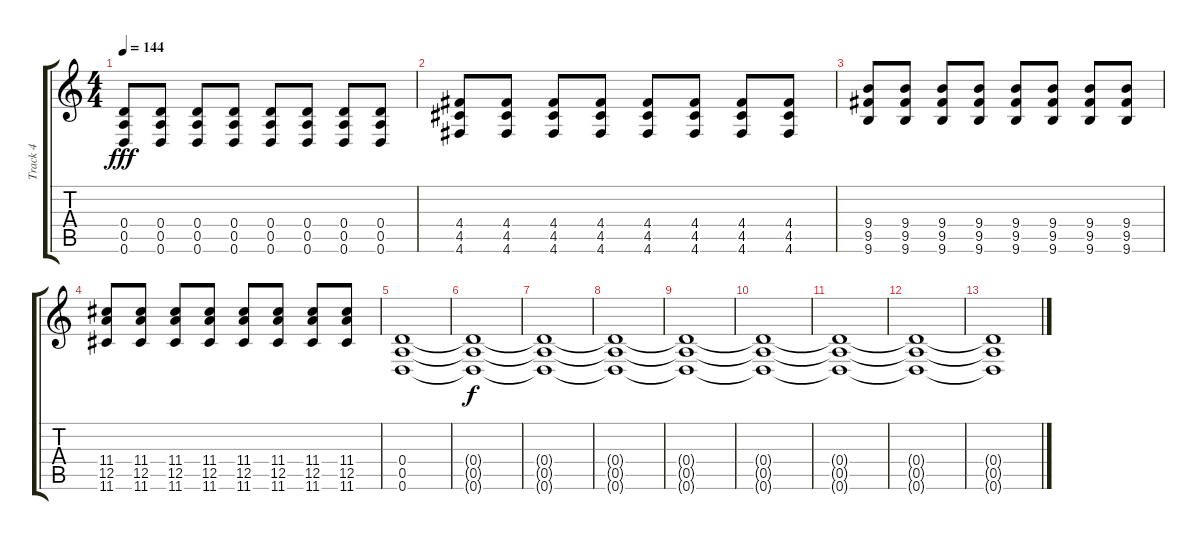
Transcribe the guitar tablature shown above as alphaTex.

\track ("Track 4" "Track 4") {instrument overdrivenguitar}
\staff {score tabs}
\tuning (E4 B3 G3 D3 A2 D2) {hide}
\ts (4 4)
\tempo 144
\clef g2
\ks c
(0.4 0.5 0.6).8{dy fff} (0.4 0.5 0.6).8 (0.4 0.5 0.6).8 (0.4 0.5 0.6).8 (0.4 0.5 0.6).8 (0.4 0.5 0.6).8 (0.4 0.5 0.6).8 (0.4 0.5 0.6).8 |
(4.4 4.5 4.6).8 (4.4 4.5 4.6).8 (4.4 4.5 4.6).8 (4.4 4.5 4.6).8 (4.4 4.5 4.6).8 (4.4 4.5 4.6).8 (4.4 4.5 4.6).8 (4.4 4.5 4.6).8 |
(9.4 9.5 9.6).8 (9.4 9.5 9.6).8 (9.4 9.5 9.6).8 (9.4 9.5 9.6).8 (9.4 9.5 9.6).8 (9.4 9.5 9.6).8 (9.4 9.5 9.6).8 (9.4 9.5 9.6).8 |
(11.4 12.5 11.6).8 (11.4 12.5 11.6).8 (11.4 12.5 11.6).8 (11.4 12.5 11.6).8 (11.4 12.5 11.6).8 (11.4 12.5 11.6).8 (11.4 12.5 11.6).8 (11.4 12.5 11.6).8 |
(0.4 0.5 0.6).1 |
(0.4{t} 0.5{t} 0.6{t}).1{dy f} |
(0.4{t} 0.5{t} 0.6{t}).1 |
(0.4{t} 0.5{t} 0.6{t}).1 |
(0.4{t} 0.5{t} 0.6{t}).1 |
(0.4{t} 0.5{t} 0.6{t}).1 |
(0.4{t} 0.5{t} 0.6{t}).1 |
(0.4{t} 0.5{t} 0.6{t}).1 |
(0.4{t} 0.5{t} 0.6{t}).1
